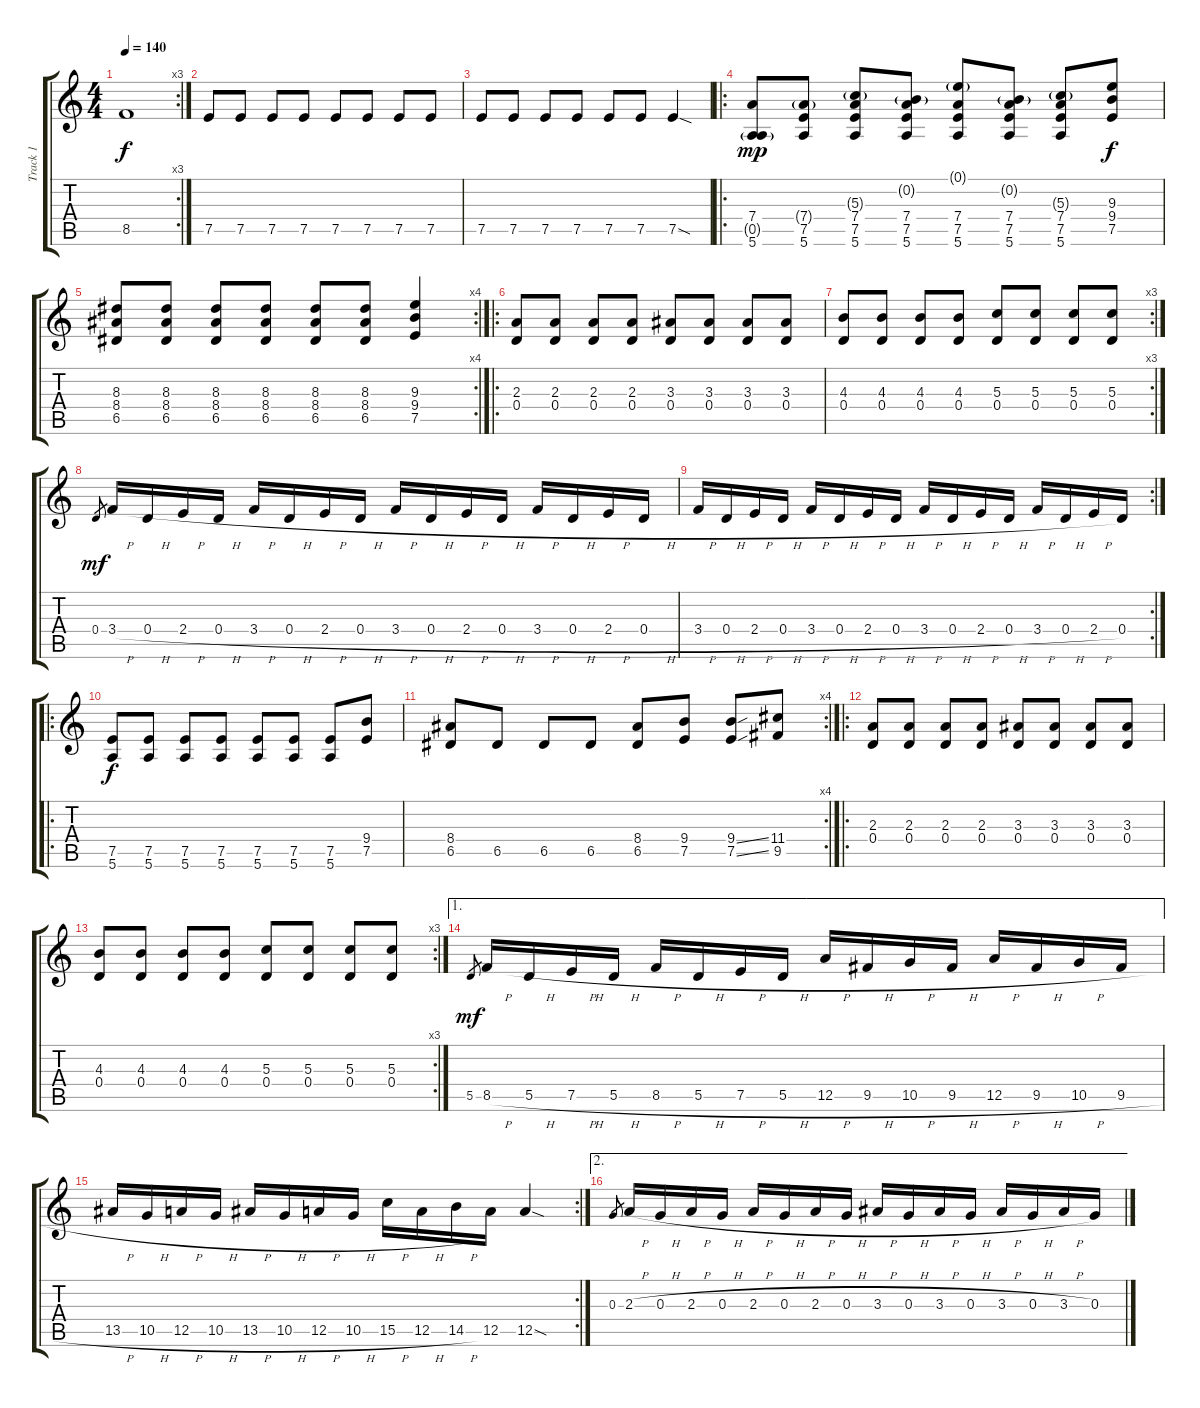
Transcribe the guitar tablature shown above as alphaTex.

\track ("Track 1" "Track 1") {instrument acousticguitarsteel}
\staff {score tabs}
\tuning (E4 B3 G3 D3 A2 E2) {hide}
\rc 3
\ts (4 4)
\tempo 140
\clef g2
\ks c
8.5.1{dy f} |
7.5.8 7.5.8 7.5.8 7.5.8 7.5.8 7.5.8 7.5.8 7.5.8 |
7.5.8 7.5.8 7.5.8 7.5.8 7.5.8 7.5.8 7.5{sod}.4 |
\ro
(7.4 0.5{g} 5.6).8{dy mp} (7.4{g} 7.5 5.6).8 (5.3{g} 7.4 7.5 5.6).8 (0.2{g} 7.4 7.5 5.6).8 (0.1{g} 7.4 7.5 5.6).8 (0.2{g} 7.4 7.5 5.6).8 (5.3{g} 7.4 7.5 5.6).8 (9.3 9.4 7.5).8{dy f} |
\rc 4
(8.3 8.4 6.5).8 (8.3 8.4 6.5).8 (8.3 8.4 6.5).8 (8.3 8.4 6.5).8 (8.3 8.4 6.5).8 (8.3 8.4 6.5).8 (9.3 9.4 7.5).4 |
\ro
(2.3 0.4).8 (2.3 0.4).8 (2.3 0.4).8 (2.3 0.4).8 (3.3 0.4).8 (3.3 0.4).8 (3.3 0.4).8 (3.3 0.4).8 |
\rc 3
(4.3 0.4).8 (4.3 0.4).8 (4.3 0.4).8 (4.3 0.4).8 (5.3 0.4).8 (5.3 0.4).8 (5.3 0.4).8 (5.3 0.4).8 |
0.4.8{gr dy mf} 3.4{h}.16 0.4{h}.16 2.4{h}.16 0.4{h}.16 3.4{h}.16 0.4{h}.16 2.4{h}.16 0.4{h}.16 3.4{h}.16 0.4{h}.16 2.4{h}.16 0.4{h}.16 3.4{h}.16 0.4{h}.16 2.4{h}.16 0.4{h}.16 |
\rc 2
3.4{h}.16 0.4{h}.16 2.4{h}.16 0.4{h}.16 3.4{h}.16 0.4{h}.16 2.4{h}.16 0.4{h}.16 3.4{h}.16 0.4{h}.16 2.4{h}.16 0.4{h}.16 3.4{h}.16 0.4{h}.16 2.4{h}.16 0.4.16 |
\ro
(7.5 5.6).8{dy f} (7.5 5.6).8 (7.5 5.6).8 (7.5 5.6).8 (7.5 5.6).8 (7.5 5.6).8 (7.5 5.6).8 (9.4 7.5).8 |
\rc 4
(8.4 6.5).8 6.5.8 6.5.8 6.5.8 (8.4 6.5).8 (9.4 7.5).8 (9.4{ss} 7.5{ss}).8 (11.4 9.5).8 |
\ro
(2.3 0.4).8 (2.3 0.4).8 (2.3 0.4).8 (2.3 0.4).8 (3.3 0.4).8 (3.3 0.4).8 (3.3 0.4).8 (3.3 0.4).8 |
\rc 3
(4.3 0.4).8 (4.3 0.4).8 (4.3 0.4).8 (4.3 0.4).8 (5.3 0.4).8 (5.3 0.4).8 (5.3 0.4).8 (5.3 0.4).8 |
\ae 1
5.5.8{gr dy mf} 8.5{h}.16 5.5{h}.16 7.5{h}.16 5.5{h}.16 8.5{h}.16 5.5{h}.16 7.5{h}.16 5.5{h}.16 12.5{h}.16 9.5{h}.16 10.5{h}.16 9.5{h}.16 12.5{h}.16 9.5{h}.16 10.5{h}.16 9.5{h}.16 |
\rc 2
13.5{h}.16 10.5{h}.16 12.5{h}.16 10.5{h}.16 13.5{h}.16 10.5{h}.16 12.5{h}.16 10.5{h}.16 15.5{h}.16 12.5{h}.16 14.5{h}.16 12.5.16 12.5{sod}.4 |
\ae 2
0.3.8{gr} 2.3{h}.16 0.3{h}.16 2.3{h}.16 0.3{h}.16 2.3{h}.16 0.3{h}.16 2.3{h}.16 0.3{h}.16 3.3{h}.16 0.3{h}.16 3.3{h}.16 0.3{h}.16 3.3{h}.16 0.3{h}.16 3.3{h}.16 0.3.16
